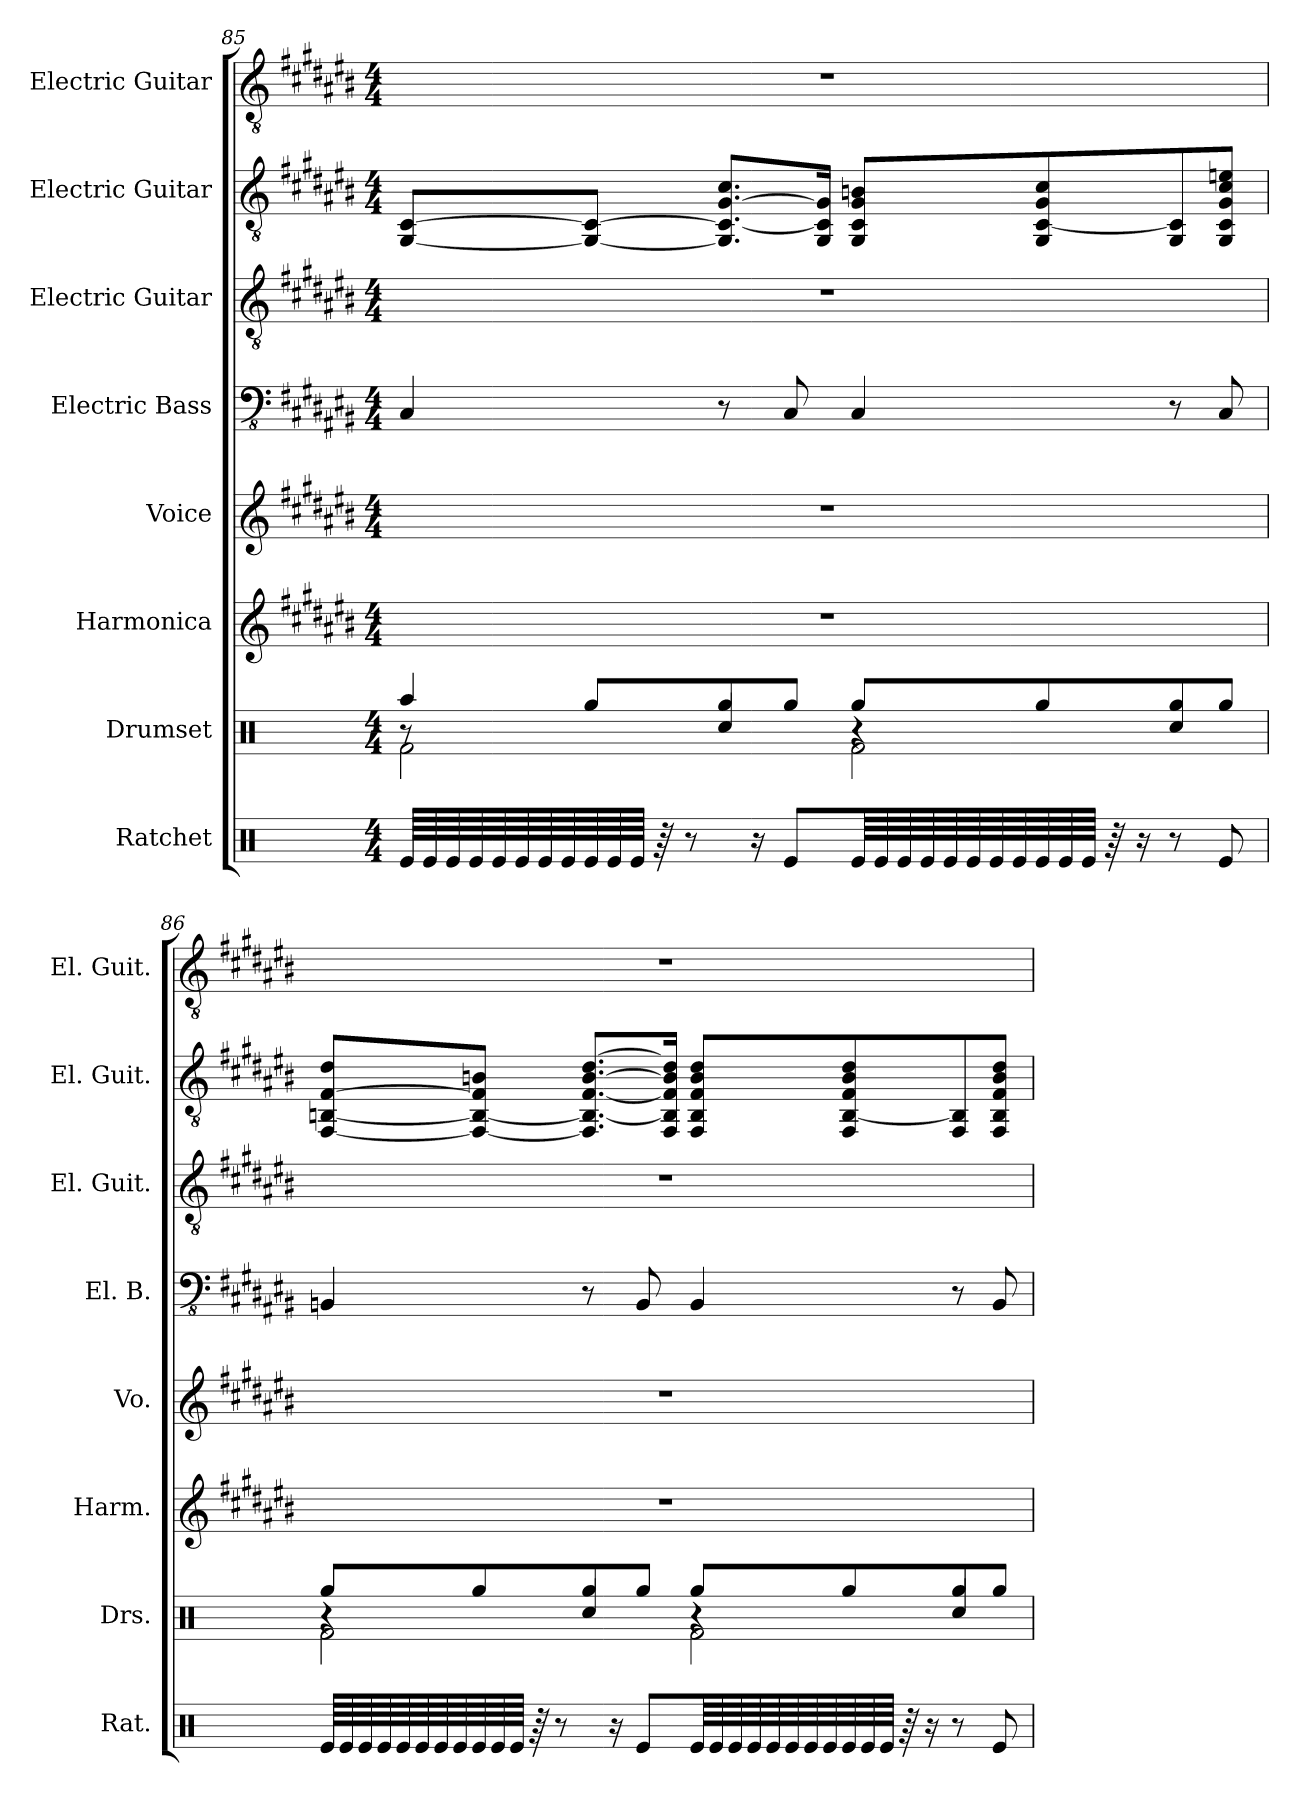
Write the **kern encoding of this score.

**kern	**kern	**kern	**kern	**kern	**kern	**kern	**kern
*part8	*part7	*part6	*part5	*part4	*part3	*part2	*part1
*staff8	*staff7	*staff6	*staff5	*staff4	*staff3	*staff2	*staff1
*I"Ratchet	*I"Drumset	*I"Harmonica	*I"Voice	*I"Electric Bass	*I"Electric Guitar	*I"Electric Guitar	*I"Electric Guitar
*I'Rat.	*I'Drs.	*I'Harm.	*I'Vo.	*I'El. B.	*I'El. Guit.	*I'El. Guit.	*I'El. Guit.
!!LO:PB:g=z
*clefX	*clefX	*clefG2	*clefG2	*clefFv4	*clefGv2	*clefGv2	*clefGv2
*k[]	*k[]	*k[f#c#g#d#a#e#b#]	*k[f#c#g#d#a#e#b#]	*k[f#c#g#d#a#e#b#]	*k[f#c#g#d#a#e#b#]	*k[f#c#g#d#a#e#b#]	*k[f#c#g#d#a#e#b#]
*M4/4	*M4/4	*M4/4	*M4/4	*M4/4	*M4/4	*M4/4	*M4/4
=85	=85	=85	=85	=85	=85	=85	=85
*	*^	*	*	*	*	*	*
*	*	*^	*	*	*	*	*	*
64Re/LLLL	4Raa/	2Rf\	8r	1r	1r	4CC#/	1r	[8GG#/ [8C#/L	1r
64Re/	.	.	.	.	.	.	.	.	.
64Re/	.	.	.	.	.	.	.	.	.
64Re/	.	.	.	.	.	.	.	.	.
64Re/	.	.	.	.	.	.	.	.	.
64Re/	.	.	.	.	.	.	.	.	.
64Re/	.	.	.	.	.	.	.	.	.
64Re/	.	.	.	.	.	.	.	.	.
64Re/	.	.	8Rgg/L	.	.	.	.	8GG#/_ 8C#/_J	.
64Re/	.	.	.	.	.	.	.	.	.
64Re/JJJJ	.	.	.	.	.	.	.	.	.
64r	.	.	.	.	.	.	.	.	.
8r	.	.	.	.	.	.	.	.	.
.	4Rcc/	.	8Rgg/	.	.	8r	.	8.GG#/] 8.C#/_ [8.G#/ 8.c#/L	.
16r	.	.	.	.	.	.	.	.	.
8Re/L	.	.	8Rgg/J	.	.	8CC#/	.	.	.
.	.	.	.	.	.	.	.	16GG#/ 16C#/] 16G#/]Jk	.
64Re/LLL	4r	2Rf\	8Rgg/L	.	.	4CC#/	.	8GG#/ 8C#/ 8G#/ 8Bn/L	.
64Re/	.	.	.	.	.	.	.	.	.
64Re/	.	.	.	.	.	.	.	.	.
64Re/	.	.	.	.	.	.	.	.	.
64Re/	.	.	.	.	.	.	.	.	.
64Re/	.	.	.	.	.	.	.	.	.
64Re/	.	.	.	.	.	.	.	.	.
64Re/	.	.	.	.	.	.	.	.	.
64Re/	.	.	8Rgg/	.	.	.	.	8GG#/ [8C#/ 8G#/ 8c#/	.
64Re/	.	.	.	.	.	.	.	.	.
64Re/JJJJ	.	.	.	.	.	.	.	.	.
64r	.	.	.	.	.	.	.	.	.
16r	.	.	.	.	.	.	.	.	.
8r	4Rcc/	.	8Rgg/	.	.	8r	.	8GG#/ 8C#/]	.
8Re/	.	.	8Rgg/J	.	.	8CC#/	.	8GG#/ 8C#/ 8G#/ 8c#/ 8en/J	.
!!LO:PB:g=z
=86	=86	=86	=86	=86	=86	=86	=86	=86	=86
64Re/LLLL	4r	2Rf\	8Rgg/L	1r	1r	4BBBn/	1r	[8FF#/ [8BBn/ [8F#/ 8d#/L	1r
64Re/	.	.	.	.	.	.	.	.	.
64Re/	.	.	.	.	.	.	.	.	.
64Re/	.	.	.	.	.	.	.	.	.
64Re/	.	.	.	.	.	.	.	.	.
64Re/	.	.	.	.	.	.	.	.	.
64Re/	.	.	.	.	.	.	.	.	.
64Re/	.	.	.	.	.	.	.	.	.
64Re/	.	.	8Rgg/	.	.	.	.	8FF#/_ 8BB/_ 8F#/] 8Bn/J	.
64Re/	.	.	.	.	.	.	.	.	.
64Re/JJJJ	.	.	.	.	.	.	.	.	.
64r	.	.	.	.	.	.	.	.	.
8r	.	.	.	.	.	.	.	.	.
.	4Rcc/	.	8Rgg/	.	.	8r	.	8.FF#/] 8.BB/_ [8.F#/ [8.B/ [8.d#/L	.
16r	.	.	.	.	.	.	.	.	.
8Re/L	.	.	8Rgg/J	.	.	8BBB/	.	.	.
.	.	.	.	.	.	.	.	16FF#/ 16BB/] 16F#/] 16B/] 16d#/]Jk	.
64Re/LLL	4r	2Rf\	8Rgg/L	.	.	4BBB/	.	8FF#/ 8BB/ 8F#/ 8B/ 8d#/L	.
64Re/	.	.	.	.	.	.	.	.	.
64Re/	.	.	.	.	.	.	.	.	.
64Re/	.	.	.	.	.	.	.	.	.
64Re/	.	.	.	.	.	.	.	.	.
64Re/	.	.	.	.	.	.	.	.	.
64Re/	.	.	.	.	.	.	.	.	.
64Re/	.	.	.	.	.	.	.	.	.
64Re/	.	.	8Rgg/	.	.	.	.	8FF#/ [8BB/ 8F#/ 8B/ 8d#/	.
64Re/	.	.	.	.	.	.	.	.	.
64Re/JJJJ	.	.	.	.	.	.	.	.	.
64r	.	.	.	.	.	.	.	.	.
16r	.	.	.	.	.	.	.	.	.
8r	4Rcc/	.	8Rgg/	.	.	8r	.	8FF#/ 8BB/]	.
8Re/	.	.	8Rgg/J	.	.	8BBB/	.	8FF#/ 8BB/ 8F#/ 8B/ 8d#/J	.
*	*v	*v	*v	*	*	*	*	*	*
=	=	=	=	=	=	=	=
*-	*-	*-	*-	*-	*-	*-	*-
